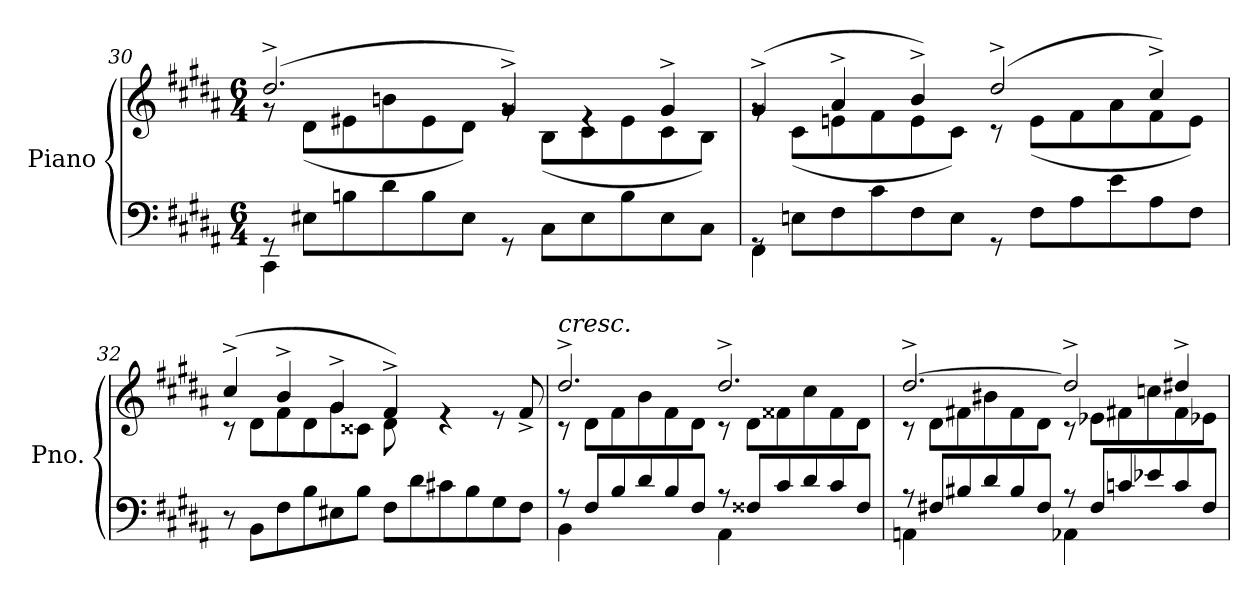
**kern	**kern
*part1	*part1
*staff2	*staff1
*I"Piano	*
*I'Pno.	*
!!LO:LB:g=z
*clefF4	*clefG2
*k[f#c#g#d#a#]	*k[f#c#g#d#a#]
*M6/4	*M6/4
=30	=30
*^	*^
8rGG	4CC#\	(2.dd#^/	8rg
8E#X\L	.	.	(8d#\L
8Bn\	1ryy	.	8e#X\
8d#\	.	.	8bn\
8B\	.	.	8e#\
8E#\J	.	.	8d#\J)
8rGG	.	4g#^/)	8rg
8C#\L	.	.	(8B\L
8E#\	.	4re	8c#\
8B\	.	.	8e#\
8E#\	4ryy	4g#^/	8c#\
8C#\J	.	.	8B\J)
=31	=31	=31	=31
8rGG	4FF#\	(4g#^/	8rg
8En\L	.	.	(8c#\L
8F#\	1ryy	4a#^/	8en\
8c#\	.	.	8f#\
8F#\	.	4b^/)	8e\
8E\J	.	.	8c#\J)
8rGG	.	(2dd#^/	8r
8F#\L	.	.	(8e\L
8A#\	.	.	8f#\
8e\	.	.	8a#\
8A#\	4ryy	4cc#^/)	8f#\
8F#\J	.	.	8e\J)
*v	*v	*	*
=32	=32	=32
8r	(4cc#^/	8r
8BB\L	.	8d#\L
8F#\	4b^/	8f#\
8B\	.	8d#\
8E#X\	4g#^/	8g#\
8B\J	.	8c##X\J
8F#\L	4f#^/)	8d#\
8d#\	.	2ryy
8c#X\	4re	.
8B\	.	.
8G#\	8re	.
8F#\J	8f#^/	8ryy
!!LO:LB:g=z	!!
=33	=33	=33
*^	*	*
!	!	!LO:TX:a:i:t=cresc.	!
8r	4BB\	2.dd#^/	8r
8F#/L	.	.	8d#\L
8B/	2ryy	.	8f#\
8d#/	.	.	8b\
8B/	.	.	8f#\
8F#/J	.	.	8d#\J
8r	4AA#\	2.dd#^/	8r
8F##X/L	.	.	8d#\L
8c#/	2ryy	.	8f##X\
8d#/	.	.	8cc#\
8c#/	.	.	8f##\
8F##/J	.	.	8d#\J
=34	=34	=34	=34
8r	4AAn\	[2.dd#^/	8r
8F#X/L	.	.	8d#\L
8B#X/	2ryy	.	8f#X\
8d#/	.	.	8b#X\
8B#/	.	.	8f#\
8F#/J	.	.	8d#\J
8r	4AA-X\	2dd#^/]	8r
8F#/L	.	.	8e-X\L
8cn/	2ryy	.	8f#X\
8e-X/	.	.	8ccn\
8c/	.	4dd#X^/	8f#\
8F#/J	.	.	8e-X\J
*v	*v	*	*
*	*v	*v
=	=
*-	*-
